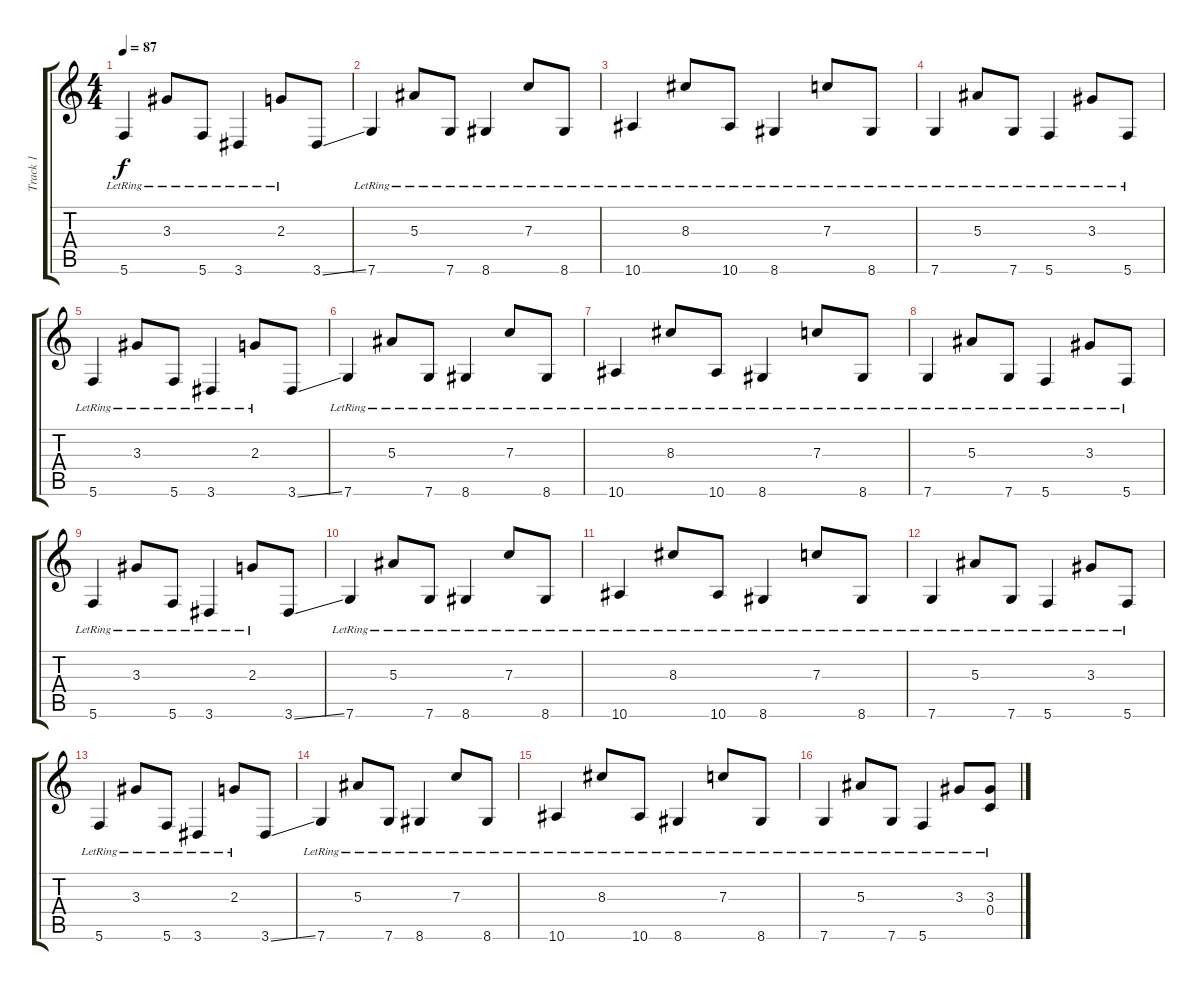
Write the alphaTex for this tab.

\track ("Track 1" "Track 1") {instrument electricguitarclean}
\staff {score tabs}
\tuning (D4 A3 F3 C3 G2 C2) {hide}
\ts (4 4)
\tempo 87
\clef g2
\ks c
5.6{lr}.4{dy f instrument electricguitarclean} 3.3{lr}.8 5.6{lr}.8 3.6{lr}.4 2.3{lr}.8 3.6{ss}.8 |
7.6{lr}.4 5.3{lr}.8 7.6{lr}.8 8.6{lr}.4 7.3{lr}.8 8.6{lr}.8 |
10.6{lr}.4 8.3{lr}.8 10.6{lr}.8 8.6{lr}.4 7.3{lr}.8 8.6{lr}.8 |
7.6{lr}.4 5.3{lr}.8 7.6{lr}.8 5.6{lr}.4 3.3{lr}.8 5.6{lr}.8 |
5.6{lr}.4 3.3{lr}.8 5.6{lr}.8 3.6{lr}.4 2.3{lr}.8 3.6{ss}.8 |
7.6{lr}.4 5.3{lr}.8 7.6{lr}.8 8.6{lr}.4 7.3{lr}.8 8.6{lr}.8 |
10.6{lr}.4 8.3{lr}.8 10.6{lr}.8 8.6{lr}.4 7.3{lr}.8 8.6{lr}.8 |
7.6{lr}.4 5.3{lr}.8 7.6{lr}.8 5.6{lr}.4 3.3{lr}.8 5.6{lr}.8 |
5.6{lr}.4 3.3{lr}.8 5.6{lr}.8 3.6{lr}.4 2.3{lr}.8 3.6{ss}.8 |
7.6{lr}.4 5.3{lr}.8 7.6{lr}.8 8.6{lr}.4 7.3{lr}.8 8.6{lr}.8 |
10.6{lr}.4 8.3{lr}.8 10.6{lr}.8 8.6{lr}.4 7.3{lr}.8 8.6{lr}.8 |
7.6{lr}.4 5.3{lr}.8 7.6{lr}.8 5.6{lr}.4 3.3{lr}.8 5.6{lr}.8 |
5.6{lr}.4 3.3{lr}.8 5.6{lr}.8 3.6{lr}.4 2.3{lr}.8 3.6{ss}.8 |
7.6{lr}.4 5.3{lr}.8 7.6{lr}.8 8.6{lr}.4 7.3{lr}.8 8.6{lr}.8 |
10.6{lr}.4 8.3{lr}.8 10.6{lr}.8 8.6{lr}.4 7.3{lr}.8 8.6{lr}.8 |
7.6{lr}.4 5.3{lr}.8 7.6{lr}.8 5.6{lr}.4 3.3{lr}.8 (3.3 0.4{lr}).8
